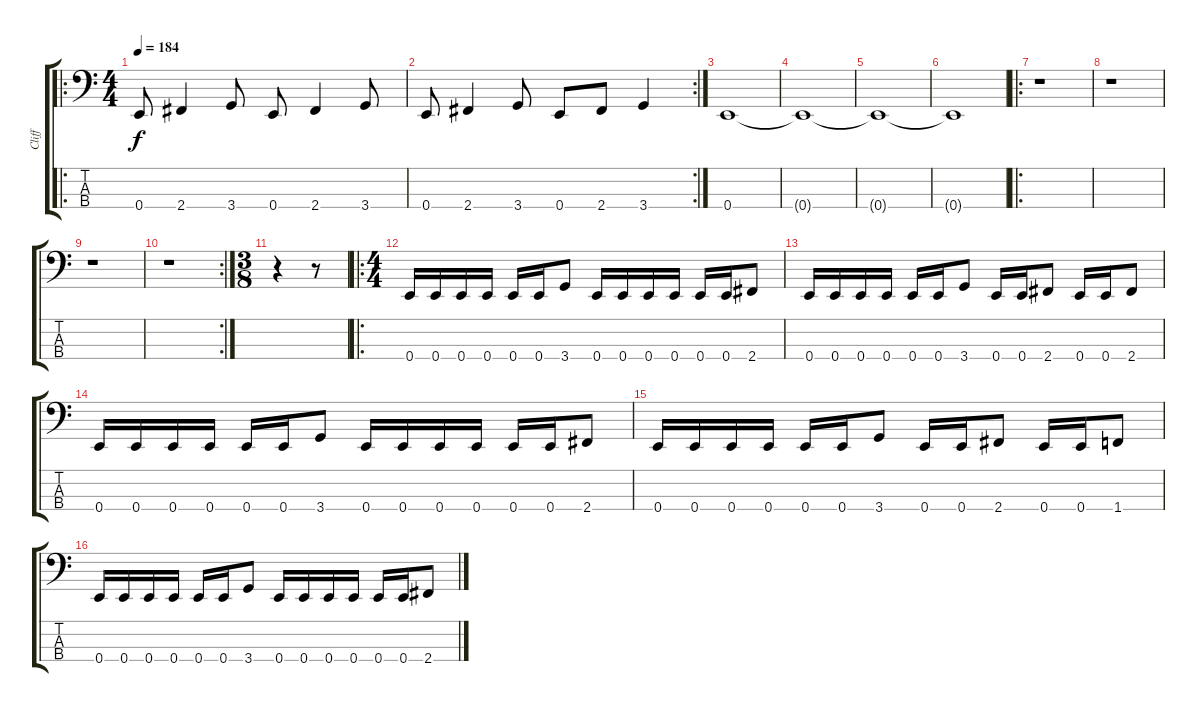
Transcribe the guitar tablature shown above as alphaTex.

\track ("Cliff" "Cliff") {instrument electricbassfinger}
\staff {score tabs}
\tuning (G2 D2 A1 E1) {hide}
\ro
\ts (4 4)
\tempo 184
\clef f4
\ks c
0.4.8{dy f} 2.4.4 3.4.8 0.4.8 2.4.4 3.4.8 |
\rc 2
0.4.8 2.4.4 3.4.8 0.4.8 2.4.8 3.4.4 |
0.4.1 |
0.4{t}.1 |
0.4{t}.1 |
0.4{t}.1 |
\ro
r.1 |
r.1 |
r.1 |
\rc 2
r.1 |
\ts (3 8)
r.4 r.8 |
\ro
\ts (4 4)
0.4.16 0.4.16 0.4.16 0.4.16 0.4.16 0.4.16 3.4.8 0.4.16 0.4.16 0.4.16 0.4.16 0.4.16 0.4.16 2.4.8 |
0.4.16 0.4.16 0.4.16 0.4.16 0.4.16 0.4.16 3.4.8 0.4.16 0.4.16 2.4.8 0.4.16 0.4.16 2.4.8 |
0.4.16 0.4.16 0.4.16 0.4.16 0.4.16 0.4.16 3.4.8 0.4.16 0.4.16 0.4.16 0.4.16 0.4.16 0.4.16 2.4.8 |
0.4.16 0.4.16 0.4.16 0.4.16 0.4.16 0.4.16 3.4.8 0.4.16 0.4.16 2.4.8 0.4.16 0.4.16 1.4.8 |
0.4.16 0.4.16 0.4.16 0.4.16 0.4.16 0.4.16 3.4.8 0.4.16 0.4.16 0.4.16 0.4.16 0.4.16 0.4.16 2.4.8
